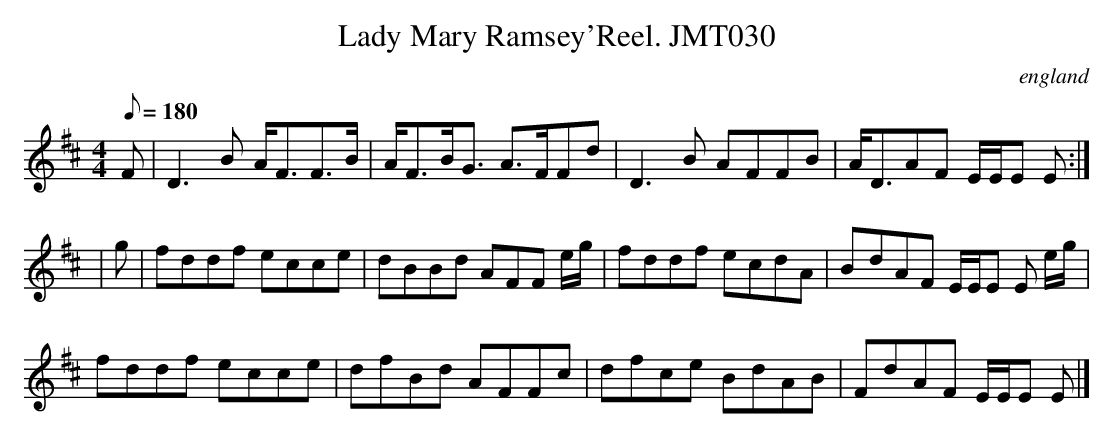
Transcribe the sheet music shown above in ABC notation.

X:1
T:Lady Mary Ramsey'Reel. JMT030
O:england
M:4/4
L:1/8
Q:180
K:D
F|D3B A<FF>B|A<FB<G A>FFd|D3B AFFB|A<DAF E/E/E E:|
|g|fddf ecce|dBBd AFF e/g/|fddf ecdA|B-dAF E/E/E E e/g/|
fddf ecce|dfBd AFFc|dfce BdAB|FdAF E/E/E E|]
